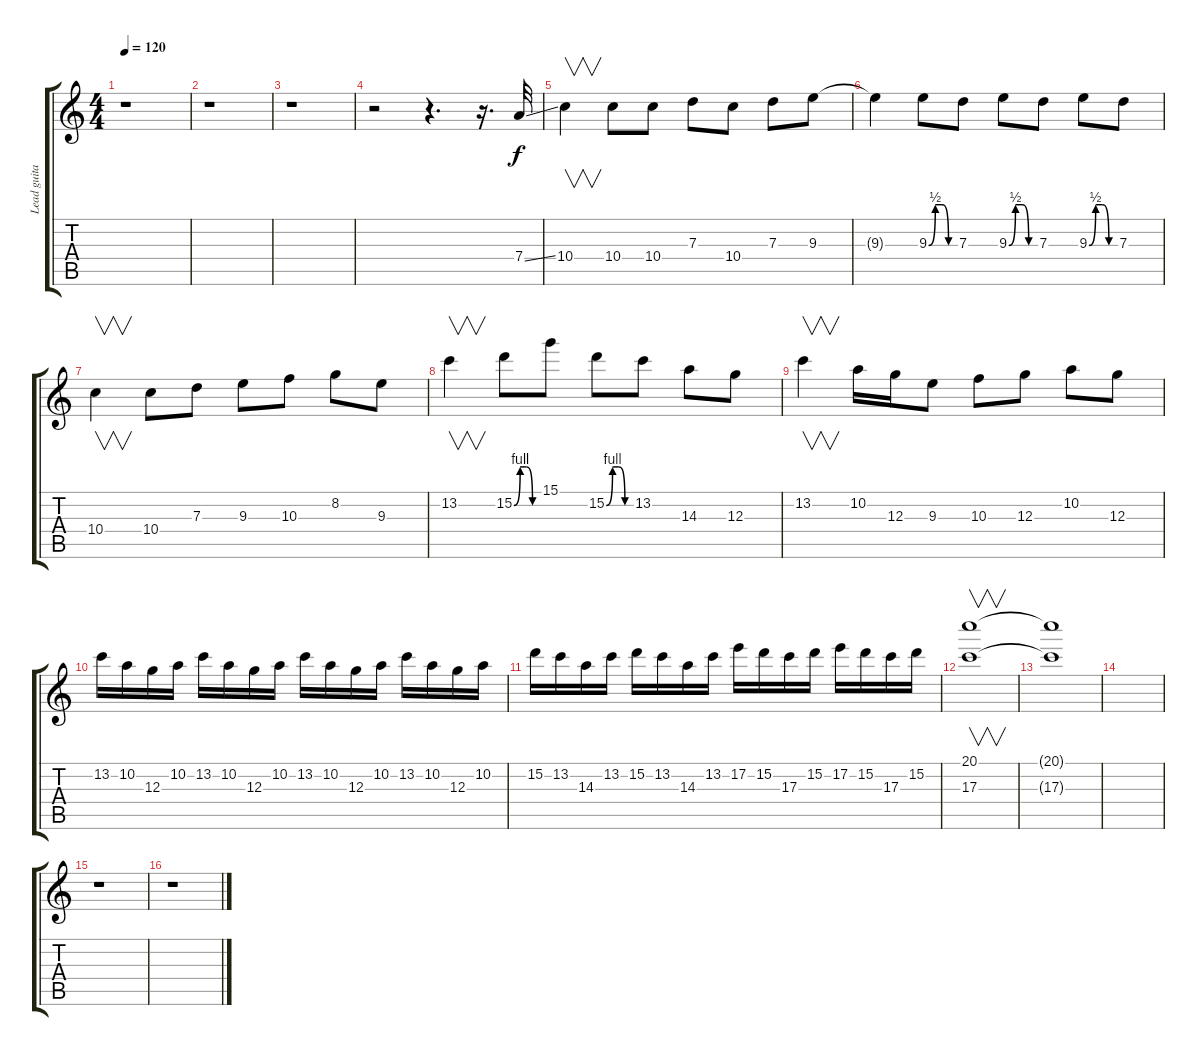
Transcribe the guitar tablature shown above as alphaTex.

\track ("Lead guitar" "Lead guita") {instrument overdrivenguitar}
\staff {score tabs}
\tuning (E4 B3 G3 D3 A2 E2) {hide}
\ts (4 4)
\tempo 120
\clef g2
\ks c
r.1{dy f} |
r.1 |
r.1 |
r.2 r.4{d} r.16{d} 7.4{ss}.32 |
10.4.4{v} 10.4.8 10.4.8 7.3.8 10.4.8 7.3.8 9.3.8 |
9.3{t}.4 9.3{be (custom 0 0 15 2 30 2 45 0 60 0)}.8 7.3.8 9.3{be (custom 0 0 15 2 30 2 45 0 60 0)}.8 7.3.8 9.3{be (custom 0 0 15 2 30 2 45 0 60 0)}.8 7.3.8 |
10.4.4{v} 10.4.8 7.3.8 9.3.8 10.3.8 8.2.8 9.3.8 |
13.2.4{v} 15.2{be (custom 0 0 15 4 30 4 45 0 60 0)}.8 15.1.8 15.2{be (custom 0 0 15 4 30 4 45 0 60 0)}.8 13.2.8 14.3.8 12.3.8 |
13.2.4{v} 10.2.16 12.3.16 9.3.8 10.3.8 12.3.8 10.2.8 12.3.8 |
13.2.16 10.2.16 12.3.16 10.2.16 13.2.16 10.2.16 12.3.16 10.2.16 13.2.16 10.2.16 12.3.16 10.2.16 13.2.16 10.2.16 12.3.16 10.2.16 |
15.2.16 13.2.16 14.3.16 13.2.16 15.2.16 13.2.16 14.3.16 13.2.16 17.2.16 15.2.16 17.3.16 15.2.16 17.2.16 15.2.16 17.3.16 15.2.16 |
(20.1 17.3).1{v} |
(20.1{t} 17.3{t}).1{volume 0} |
|
r.1 |
r.1
